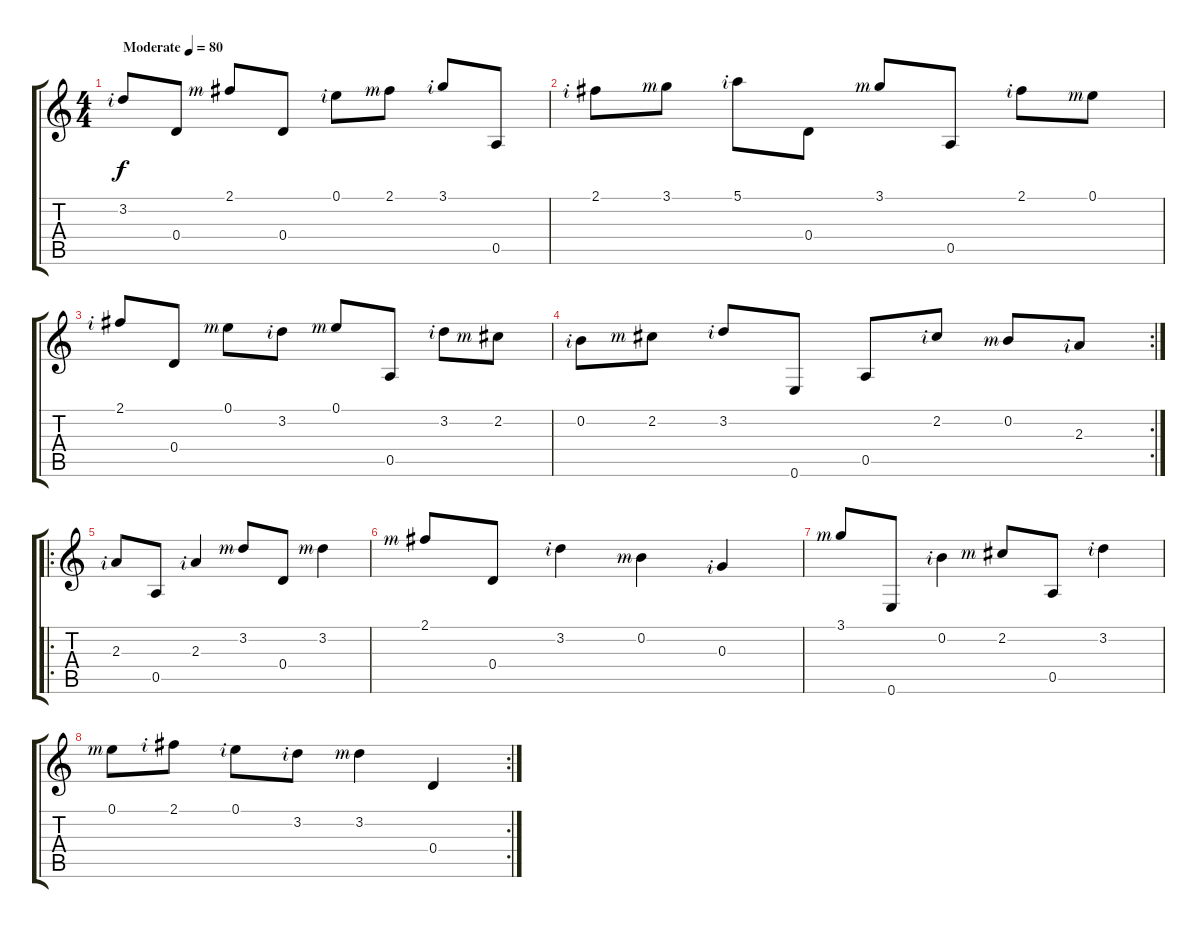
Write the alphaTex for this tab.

\track "" {instrument acousticguitarsteel}
\staff {score tabs}
\tuning (E4 B3 G3 D3 A2 E2) {hide}
\ts (4 4)
\tempo (80 "Moderate")
\clef g2
\ks c
3.2{rf 2}.8{dy f instrument acousticguitarsteel} 0.4.8 2.1{rf 3}.8 0.4.8 0.1{rf 2}.8 2.1{rf 3}.8 3.1{rf 2}.8 0.5.8 |
2.1{rf 2}.8 3.1{rf 3}.8 5.1{rf 2}.8 0.4.8 3.1{rf 3}.8 0.5.8 2.1{rf 2}.8 0.1{rf 3}.8 |
2.1{rf 2}.8 0.4.8 0.1{rf 3}.8 3.2{rf 2}.8 0.1{rf 3}.8 0.5.8 3.2{rf 2}.8 2.2{rf 3}.8 |
\rc 2
0.2{rf 2}.8 2.2{rf 3}.8 3.2{rf 2}.8 0.6.8 0.5.8 2.2{rf 2}.8 0.2{rf 3}.8 2.3{rf 2}.8 |
\ro
2.3{rf 2}.8 0.5.8 2.3{rf 2}.4 3.2{rf 3}.8 0.4.8 3.2{rf 3}.4 |
2.1{rf 3}.8 0.4.8 3.2{rf 2}.4 0.2{rf 3}.4 0.3{rf 2}.4 |
3.1{rf 3}.8 0.6.8 0.2{rf 2}.4 2.2{rf 3}.8 0.5.8 3.2{rf 2}.4 |
\rc 2
0.1{rf 3}.8 2.1{rf 2}.8 0.1{rf 2}.8 3.2{rf 2}.8 3.2{rf 3}.4 0.4.4
